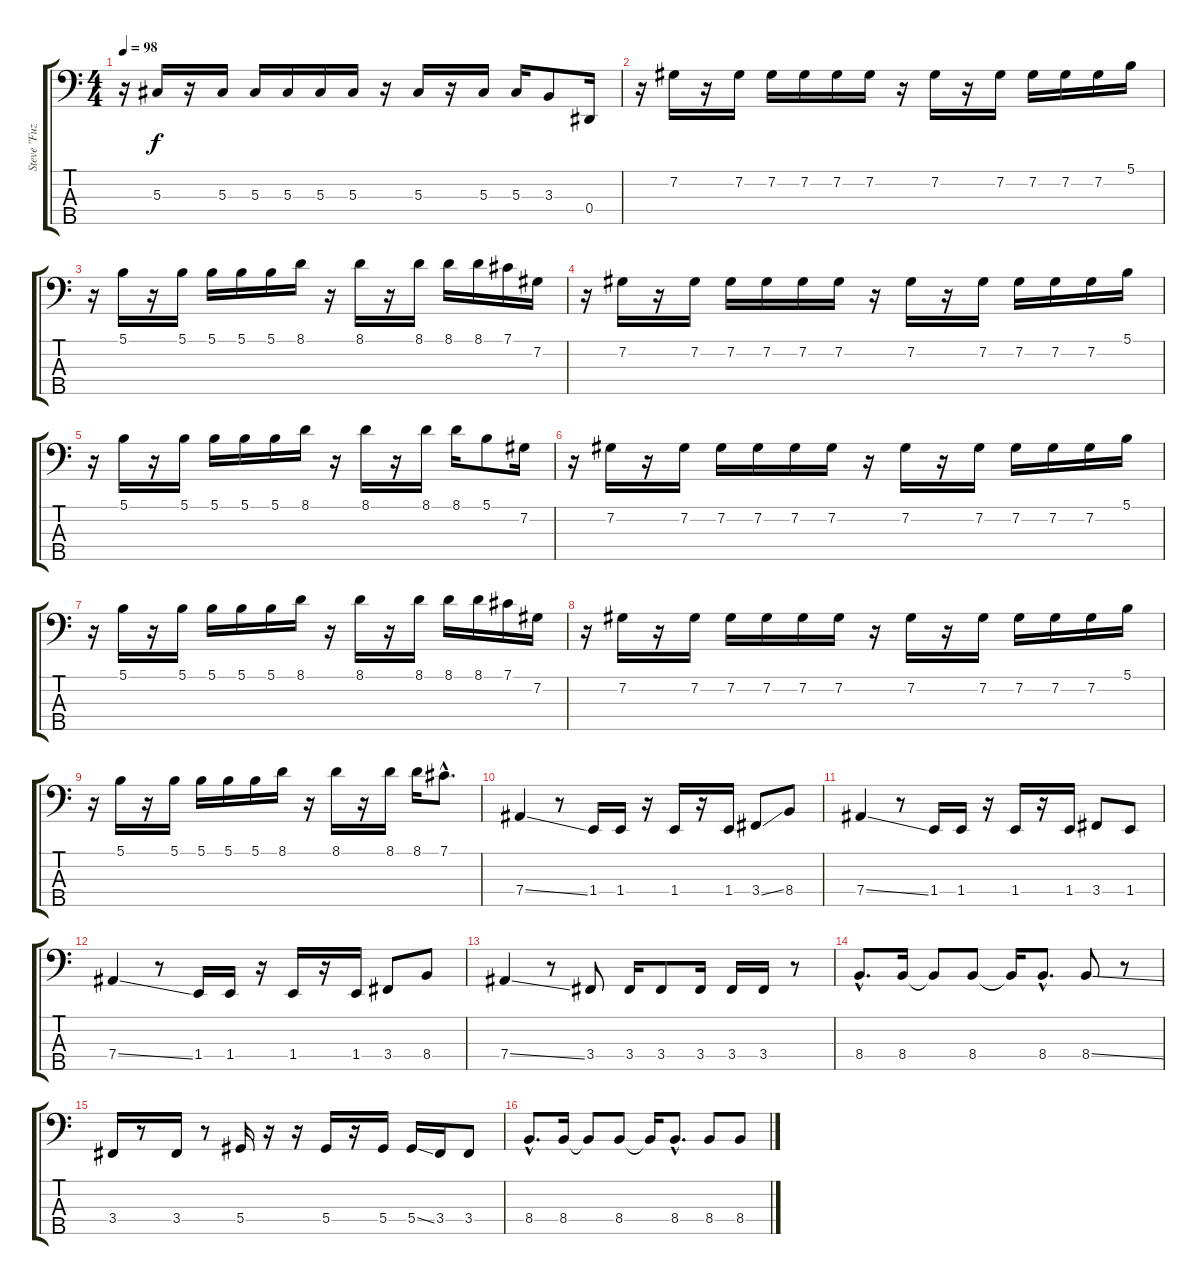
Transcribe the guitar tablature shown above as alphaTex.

\track ("Steve \"Fuzz\" Kmak-Doubled" "Steve \"Fuz") {instrument electricbassfinger}
\staff {score tabs}
\tuning (Gb2 Db2 Ab1 Eb1 Bb0) {hide}
\ts (4 4)
\tempo 98
\clef f4
\ks c
r.16{dy f} 5.3.16 r.16 5.3.16 5.3.16 5.3.16 5.3.16 5.3.16 r.16 5.3.16 r.16 5.3.16 5.3.16 3.3.8 0.4.16 |
r.16 7.2.16 r.16 7.2.16 7.2.16 7.2.16 7.2.16 7.2.16 r.16 7.2.16 r.16 7.2.16 7.2.16 7.2.16 7.2.16 5.1.16 |
r.16 5.1.16 r.16 5.1.16 5.1.16 5.1.16 5.1.16 8.1.16 r.16 8.1.16 r.16 8.1.16 8.1.16 8.1.16 7.1.16 7.2.16 |
r.16 7.2.16 r.16 7.2.16 7.2.16 7.2.16 7.2.16 7.2.16 r.16 7.2.16 r.16 7.2.16 7.2.16 7.2.16 7.2.16 5.1.16 |
r.16 5.1.16 r.16 5.1.16 5.1.16 5.1.16 5.1.16 8.1.16 r.16 8.1.16 r.16 8.1.16 8.1.16 5.1.8 7.2.16 |
r.16 7.2.16 r.16 7.2.16 7.2.16 7.2.16 7.2.16 7.2.16 r.16 7.2.16 r.16 7.2.16 7.2.16 7.2.16 7.2.16 5.1.16 |
r.16 5.1.16 r.16 5.1.16 5.1.16 5.1.16 5.1.16 8.1.16 r.16 8.1.16 r.16 8.1.16 8.1.16 8.1.16 7.1.16 7.2.16 |
r.16 7.2.16 r.16 7.2.16 7.2.16 7.2.16 7.2.16 7.2.16 r.16 7.2.16 r.16 7.2.16 7.2.16 7.2.16 7.2.16 5.1.16 |
r.16 5.1.16 r.16 5.1.16 5.1.16 5.1.16 5.1.16 8.1.16 r.16 8.1.16 r.16 8.1.16 8.1.16 7.1{hac}.8{d} |
7.4{ss}.4 r.8 1.4.16 1.4.16 r.16 1.4.16 r.16 1.4.16 3.4{ss}.8 8.4.8 |
7.4{ss}.4 r.8 1.4.16 1.4.16 r.16 1.4.16 r.16 1.4.16 3.4.8 1.4.8 |
7.4{ss}.4 r.8 1.4.16 1.4.16 r.16 1.4.16 r.16 1.4.16 3.4.8 8.4.8 |
7.4{ss}.4 r.8 3.4.8 3.4.16 3.4.8 3.4.16 3.4.16 3.4.16 r.8 |
8.4{hac}.8{d} 8.4.16 8.4{t}.8 8.4.8 8.4{t}.16 8.4{hac}.8{d} 8.4{ss}.8 r.8 |
3.4.16 r.8 3.4.16 r.8 5.4.16 r.16 r.16 5.4.16 r.16 5.4.16 5.4{ss}.16 3.4.16 3.4.8 |
8.4{hac}.8{d} 8.4.16 8.4{t}.8 8.4.8 8.4{t}.16 8.4{hac}.8{d} 8.4.8 8.4{ss}.8
